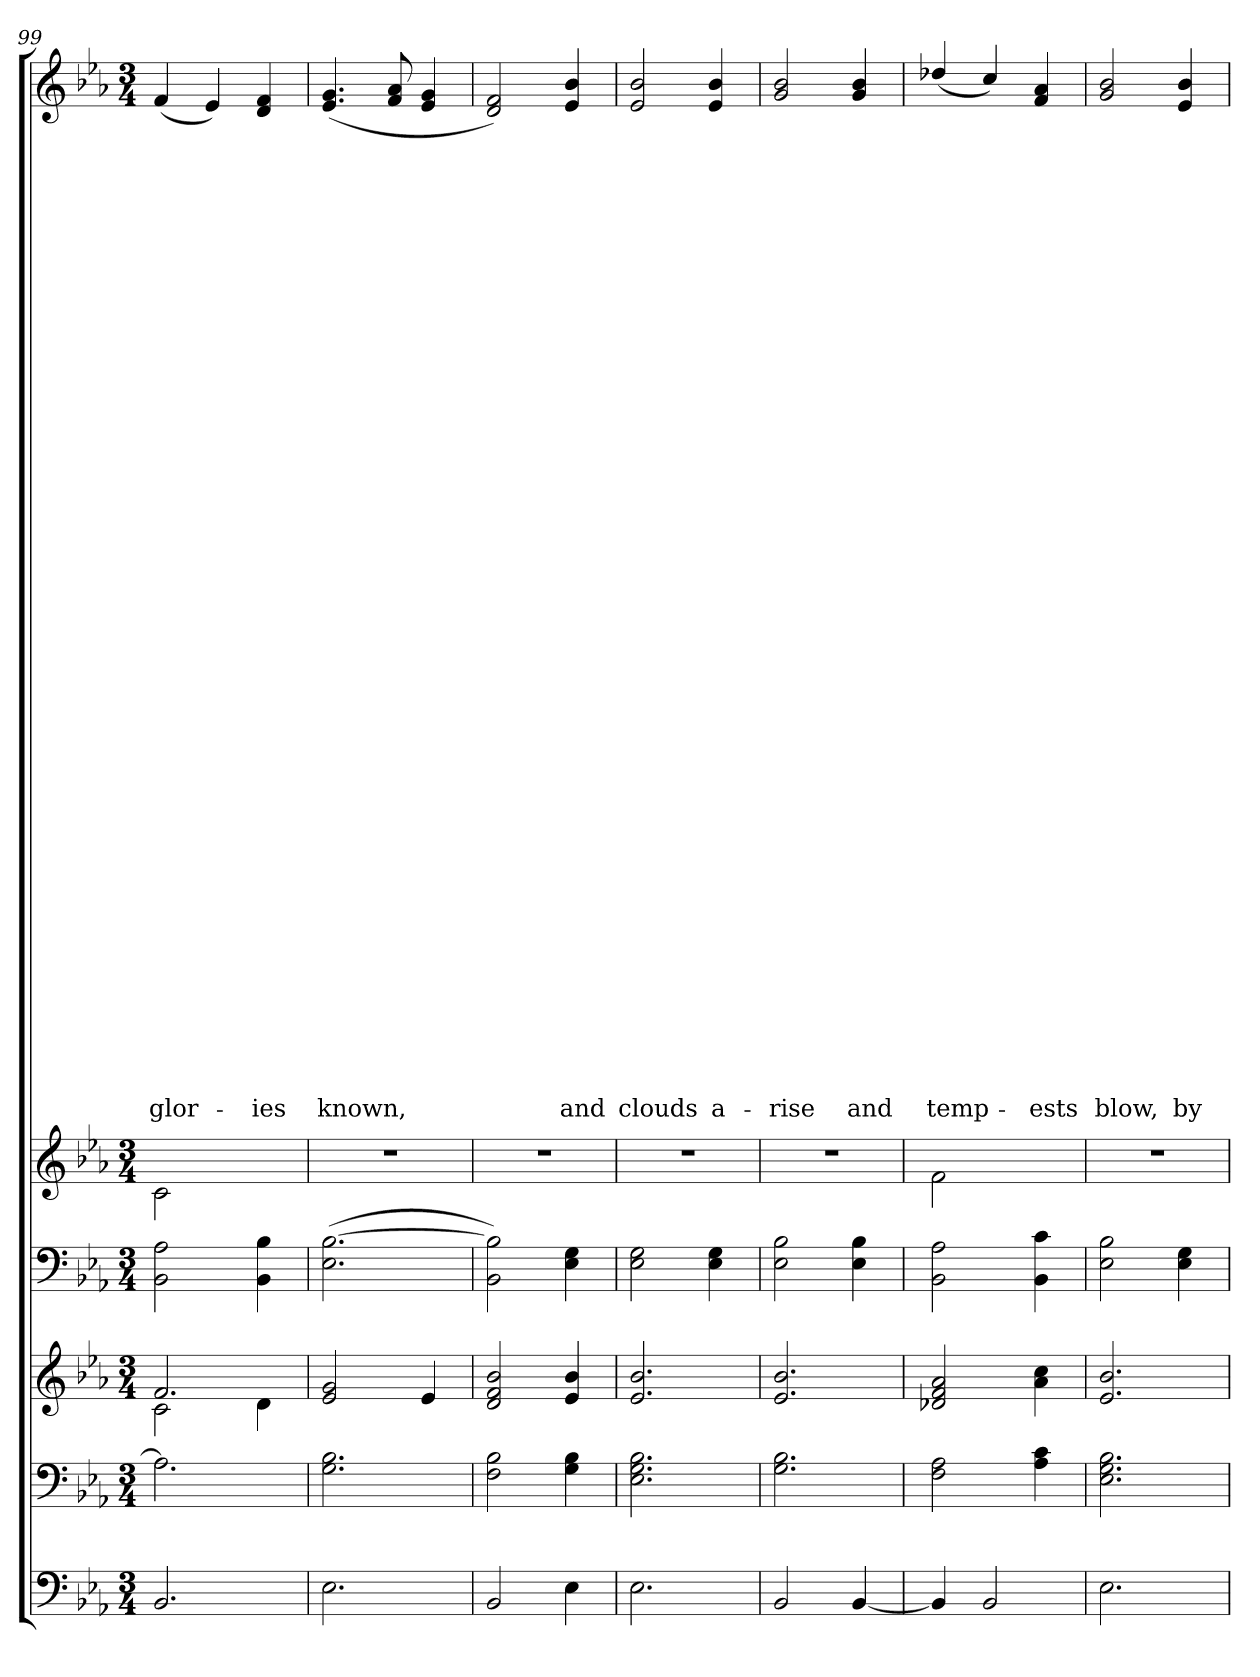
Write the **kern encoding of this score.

**kern	**kern	**kern	**kern	**kern	**kern	**text	**text	**text	**text	**text	**text	**text	**text	**text	**text	**text	**text	**text	**text	**text	**text	**text	**text	**text	**text	**text	**text	**text	**text	**text	**text	**text	**text	**text	**text	**text	**text	**text	**text	**text	**text	**text	**text	**text	**text	**text
*part6	*part5	*part4	*part3	*part2	*part1	*part1	*part1	*part1	*part1	*part1	*part1	*part1	*part1	*part1	*part1	*part1	*part1	*part1	*part1	*part1	*part1	*part1	*part1	*part1	*part1	*part1	*part1	*part1	*part1	*part1	*part1	*part1	*part1	*part1	*part1	*part1	*part1	*part1	*part1	*part1	*part1	*part1	*part1	*part1	*part1	*part1
*staff6	*staff5	*staff4	*staff3	*staff2	*staff1	*staff1	*staff1	*staff1	*staff1	*staff1	*staff1	*staff1	*staff1	*staff1	*staff1	*staff1	*staff1	*staff1	*staff1	*staff1	*staff1	*staff1	*staff1	*staff1	*staff1	*staff1	*staff1	*staff1	*staff1	*staff1	*staff1	*staff1	*staff1	*staff1	*staff1	*staff1	*staff1	*staff1	*staff1	*staff1	*staff1	*staff1	*staff1	*staff1	*staff1	*staff1
*clefF4	*clefF4	*clefG2	*clefF4	*clefG2	*clefG2	*	*	*	*	*	*	*	*	*	*	*	*	*	*	*	*	*	*	*	*	*	*	*	*	*	*	*	*	*	*	*	*	*	*	*	*	*	*	*	*	*
*k[b-e-a-]	*k[b-e-a-]	*k[b-e-a-]	*k[b-e-a-]	*k[b-e-a-]	*k[b-e-a-]	*	*	*	*	*	*	*	*	*	*	*	*	*	*	*	*	*	*	*	*	*	*	*	*	*	*	*	*	*	*	*	*	*	*	*	*	*	*	*	*	*
*E-:	*E-:	*E-:	*E-:	*E-:	*E-:	*	*	*	*	*	*	*	*	*	*	*	*	*	*	*	*	*	*	*	*	*	*	*	*	*	*	*	*	*	*	*	*	*	*	*	*	*	*	*	*	*
*M3/4	*M3/4	*M3/4	*M3/4	*M3/4	*M3/4	*	*	*	*	*	*	*	*	*	*	*	*	*	*	*	*	*	*	*	*	*	*	*	*	*	*	*	*	*	*	*	*	*	*	*	*	*	*	*	*	*
=99	=99	=99	=99	=99	=99	=99	=99	=99	=99	=99	=99	=99	=99	=99	=99	=99	=99	=99	=99	=99	=99	=99	=99	=99	=99	=99	=99	=99	=99	=99	=99	=99	=99	=99	=99	=99	=99	=99	=99	=99	=99	=99	=99	=99	=99	=99
*	*^	*^	*^	*	*	*	*	*	*	*	*	*	*	*	*	*	*	*	*	*	*	*	*	*	*	*	*	*	*	*	*	*	*	*	*	*	*	*	*	*	*	*	*	*	*	*
!	!	!	!	!	!	!	!	!	!	!	!	!	!	!	!	!	!	!	!	!	!	!	!	!	!	!	!	!	!	!	!	!	!	!	!	!	!	!	!	!	!	!	!	!	!	!	!	!	!LO:LY:b
2.BB-/	2.A-\]	2.ryy	2.f/	2c\	2BB-\ 2A-\	2.ryy	2c\	(4f/	.	.	.	.	.	.	.	.	.	.	.	.	.	.	.	.	.	.	.	.	.	.	.	.	.	.	.	.	.	.	.	.	.	.	.	.	.	.	.	.	glor-
.	.	.	.	.	.	.	.	4e-/)	.	.	.	.	.	.	.	.	.	.	.	.	.	.	.	.	.	.	.	.	.	.	.	.	.	.	.	.	.	.	.	.	.	.	.	.	.	.	.	.	.
!	!	!	!	!	!	!	!	!	!	!	!	!	!	!	!	!	!	!	!	!	!	!	!	!	!	!	!	!	!	!	!	!	!	!	!	!	!	!	!	!	!	!	!	!	!	!	!	!	!LO:LY:b
.	.	.	.	4d\	4BB-\ 4B-\	.	4ryy	4d/ 4f/	.	.	.	.	.	.	.	.	.	.	.	.	.	.	.	.	.	.	.	.	.	.	.	.	.	.	.	.	.	.	.	.	.	.	.	.	.	.	.	.	-ies
=100	=100	=100	=100	=100	=100	=100	=100	=100	=100	=100	=100	=100	=100	=100	=100	=100	=100	=100	=100	=100	=100	=100	=100	=100	=100	=100	=100	=100	=100	=100	=100	=100	=100	=100	=100	=100	=100	=100	=100	=100	=100	=100	=100	=100	=100	=100	=100	=100	=100
!	!	!	!	!	!	!	!	!	!	!	!	!	!	!	!	!	!	!	!	!	!	!	!	!	!	!	!	!	!	!	!	!	!	!	!	!	!	!	!	!	!	!	!	!	!	!	!	!	!LO:LY:b
2.E-\	2.G\ 2.B-\	2.ryy	2e-/ 2g/	2.ryy	(2.E-\ [>2.B-\	2.ryy	2.r	(<4.e-/ 4.g/	.	.	.	.	.	.	.	.	.	.	.	.	.	.	.	.	.	.	.	.	.	.	.	.	.	.	.	.	.	.	.	.	.	.	.	.	.	.	.	.	known,
.	.	.	.	.	.	.	.	8f/ 8a-/	.	.	.	.	.	.	.	.	.	.	.	.	.	.	.	.	.	.	.	.	.	.	.	.	.	.	.	.	.	.	.	.	.	.	.	.	.	.	.	.	.
.	.	.	4e-/	.	.	.	.	4e-/ 4g/	.	.	.	.	.	.	.	.	.	.	.	.	.	.	.	.	.	.	.	.	.	.	.	.	.	.	.	.	.	.	.	.	.	.	.	.	.	.	.	.	.
=101	=101	=101	=101	=101	=101	=101	=101	=101	=101	=101	=101	=101	=101	=101	=101	=101	=101	=101	=101	=101	=101	=101	=101	=101	=101	=101	=101	=101	=101	=101	=101	=101	=101	=101	=101	=101	=101	=101	=101	=101	=101	=101	=101	=101	=101	=101	=101	=101	=101
2BB-/	2F\ 2B-\	2.ryy	2d/ 2f/ 2b-/	2.ryy	2BB-\ 2B-\])	2.ryy	2.r	2d/ 2f/)	.	.	.	.	.	.	.	.	.	.	.	.	.	.	.	.	.	.	.	.	.	.	.	.	.	.	.	.	.	.	.	.	.	.	.	.	.	.	.	.	.
!	!	!	!	!	!	!	!	!	!	!	!	!	!	!	!	!	!	!	!	!	!	!	!	!	!	!	!	!	!	!	!	!	!	!	!	!	!	!	!	!	!	!	!	!	!	!	!	!	!LO:LY:b
4E-\	4G\ 4B-\	.	4e-/ 4b-/	.	4E-\ 4G\	.	.	4e-/ 4b-/	.	.	.	.	.	.	.	.	.	.	.	.	.	.	.	.	.	.	.	.	.	.	.	.	.	.	.	.	.	.	.	.	.	.	.	.	.	.	.	.	and
=102	=102	=102	=102	=102	=102	=102	=102	=102	=102	=102	=102	=102	=102	=102	=102	=102	=102	=102	=102	=102	=102	=102	=102	=102	=102	=102	=102	=102	=102	=102	=102	=102	=102	=102	=102	=102	=102	=102	=102	=102	=102	=102	=102	=102	=102	=102	=102	=102	=102
!	!	!	!	!	!	!	!	!	!	!	!	!	!	!	!	!	!	!	!	!	!	!	!	!	!	!	!	!	!	!	!	!	!	!	!	!	!	!	!	!	!	!	!	!	!	!	!	!	!LO:LY:b
2.E-\	2.E-\ 2.G\ 2.B-\	2.ryy	2.e-/ 2.b-/	2.ryy	2E-\ 2G\	2.ryy	2.r	2e-/ 2b-/	.	.	.	.	.	.	.	.	.	.	.	.	.	.	.	.	.	.	.	.	.	.	.	.	.	.	.	.	.	.	.	.	.	.	.	.	.	.	.	.	clouds
!	!	!	!	!	!	!	!	!	!	!	!	!	!	!	!	!	!	!	!	!	!	!	!	!	!	!	!	!	!	!	!	!	!	!	!	!	!	!	!	!	!	!	!	!	!	!	!	!	!LO:LY:b
.	.	.	.	.	4E-\ 4G\	.	.	4e-/ 4b-/	.	.	.	.	.	.	.	.	.	.	.	.	.	.	.	.	.	.	.	.	.	.	.	.	.	.	.	.	.	.	.	.	.	.	.	.	.	.	.	.	a-
=103	=103	=103	=103	=103	=103	=103	=103	=103	=103	=103	=103	=103	=103	=103	=103	=103	=103	=103	=103	=103	=103	=103	=103	=103	=103	=103	=103	=103	=103	=103	=103	=103	=103	=103	=103	=103	=103	=103	=103	=103	=103	=103	=103	=103	=103	=103	=103	=103	=103
!	!	!	!	!	!	!	!	!	!	!	!	!	!	!	!	!	!	!	!	!	!	!	!	!	!	!	!	!	!	!	!	!	!	!	!	!	!	!	!	!	!	!	!	!	!	!	!	!	!LO:LY:b
2BB-/	2.G\ 2.B-\	2.ryy	2.e-/ 2.b-/	2.ryy	2E-\ 2B-\	2.ryy	2.r	2g/ 2b-/	.	.	.	.	.	.	.	.	.	.	.	.	.	.	.	.	.	.	.	.	.	.	.	.	.	.	.	.	.	.	.	.	.	.	.	.	.	.	.	.	-rise
!	!	!	!	!	!	!	!	!	!	!	!	!	!	!	!	!	!	!	!	!	!	!	!	!	!	!	!	!	!	!	!	!	!	!	!	!	!	!	!	!	!	!	!	!	!	!	!	!	!LO:LY:b
[<4BB-/	.	.	.	.	4E-\ 4B-\	.	.	4g/ 4b-/	.	.	.	.	.	.	.	.	.	.	.	.	.	.	.	.	.	.	.	.	.	.	.	.	.	.	.	.	.	.	.	.	.	.	.	.	.	.	.	.	and
!!LO:LB:g=z
=104	=104	=104	=104	=104	=104	=104	=104	=104	=104	=104	=104	=104	=104	=104	=104	=104	=104	=104	=104	=104	=104	=104	=104	=104	=104	=104	=104	=104	=104	=104	=104	=104	=104	=104	=104	=104	=104	=104	=104	=104	=104	=104	=104	=104	=104	=104	=104	=104	=104
!	!	!	!	!	!	!	!	!	!	!	!	!	!	!	!	!	!	!	!	!	!	!	!	!	!	!	!	!	!	!	!	!	!	!	!	!	!	!	!	!	!	!	!	!	!	!	!	!	!LO:LY:b
4BB-/]	2F\ 2A-\	2.ryy	2d-i/ 2f/ 2a-/	2.ryy	2BB-\ 2A-\	2.ryy	2f\	(4dd-i/	.	.	.	.	.	.	.	.	.	.	.	.	.	.	.	.	.	.	.	.	.	.	.	.	.	.	.	.	.	.	.	.	.	.	.	.	.	.	.	.	temp-
2BB-/	.	.	.	.	.	.	.	4cc/)	.	.	.	.	.	.	.	.	.	.	.	.	.	.	.	.	.	.	.	.	.	.	.	.	.	.	.	.	.	.	.	.	.	.	.	.	.	.	.	.	.
!	!	!	!	!	!	!	!	!	!	!	!	!	!	!	!	!	!	!	!	!	!	!	!	!	!	!	!	!	!	!	!	!	!	!	!	!	!	!	!	!	!	!	!	!	!	!	!	!	!LO:LY:b
.	4A-\ 4c\	.	4a-\ 4cc\	.	4BB-\ 4c\	.	4ryy	4f/ 4a-/	.	.	.	.	.	.	.	.	.	.	.	.	.	.	.	.	.	.	.	.	.	.	.	.	.	.	.	.	.	.	.	.	.	.	.	.	.	.	.	.	-ests
=105	=105	=105	=105	=105	=105	=105	=105	=105	=105	=105	=105	=105	=105	=105	=105	=105	=105	=105	=105	=105	=105	=105	=105	=105	=105	=105	=105	=105	=105	=105	=105	=105	=105	=105	=105	=105	=105	=105	=105	=105	=105	=105	=105	=105	=105	=105	=105	=105	=105
!	!	!	!	!	!	!	!	!	!	!	!	!	!	!	!	!	!	!	!	!	!	!	!	!	!	!	!	!	!	!	!	!	!	!	!	!	!	!	!	!	!	!	!	!	!	!	!	!	!LO:LY:b
2.E-\	2.E-\ 2.G\ 2.B-\	2.ryy	2.e-/ 2.b-/	2.ryy	2E-\ 2B-\	2.ryy	2.r	2g/ 2b-/	.	.	.	.	.	.	.	.	.	.	.	.	.	.	.	.	.	.	.	.	.	.	.	.	.	.	.	.	.	.	.	.	.	.	.	.	.	.	.	.	blow,
!	!	!	!	!	!	!	!	!	!	!	!	!	!	!	!	!	!	!	!	!	!	!	!	!	!	!	!	!	!	!	!	!	!	!	!	!	!	!	!	!	!	!	!	!	!	!	!	!	!LO:LY:b
.	.	.	.	.	4E-\ 4G\	.	.	4e-/ 4b-/	.	.	.	.	.	.	.	.	.	.	.	.	.	.	.	.	.	.	.	.	.	.	.	.	.	.	.	.	.	.	.	.	.	.	.	.	.	.	.	.	by
*	*v	*v	*	*	*v	*v	*	*	*	*	*	*	*	*	*	*	*	*	*	*	*	*	*	*	*	*	*	*	*	*	*	*	*	*	*	*	*	*	*	*	*	*	*	*	*	*	*	*	*
*	*	*v	*v	*	*	*	*	*	*	*	*	*	*	*	*	*	*	*	*	*	*	*	*	*	*	*	*	*	*	*	*	*	*	*	*	*	*	*	*	*	*	*	*	*	*	*	*
=	=	=	=	=	=	=	=	=	=	=	=	=	=	=	=	=	=	=	=	=	=	=	=	=	=	=	=	=	=	=	=	=	=	=	=	=	=	=	=	=	=	=	=	=	=	=
*-	*-	*-	*-	*-	*-	*-	*-	*-	*-	*-	*-	*-	*-	*-	*-	*-	*-	*-	*-	*-	*-	*-	*-	*-	*-	*-	*-	*-	*-	*-	*-	*-	*-	*-	*-	*-	*-	*-	*-	*-	*-	*-	*-	*-	*-	*-
